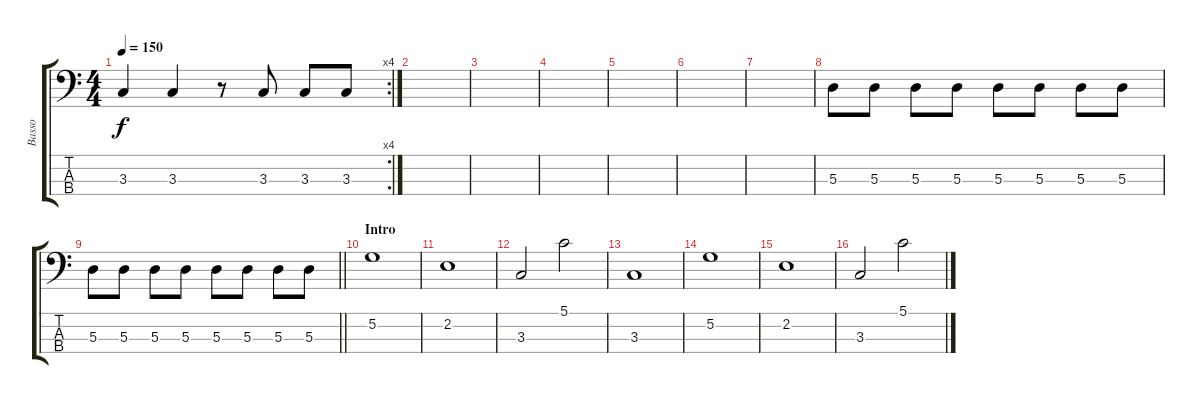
\track ("Basso" "Basso") {instrument electricbassfinger}
\staff {score tabs}
\tuning (G2 D2 A1 E1) {hide}
\rc 4
\ts (4 4)
\tempo 150
\clef f4
\ks c
3.3.4{dy f} 3.3.4 r.8 3.3.8 3.3.8 3.3.8 |
|
|
|
|
|
|
5.3.8 5.3.8 5.3.8 5.3.8 5.3.8 5.3.8 5.3.8 5.3.8 |
\barLineRight lightlight
5.3.8 5.3.8 5.3.8 5.3.8 5.3.8 5.3.8 5.3.8 5.3.8 |
\section ("" "Intro")
5.2.1 |
2.2.1 |
3.3.2 5.1.2 |
3.3.1 |
5.2.1 |
2.2.1 |
3.3.2 5.1.2
